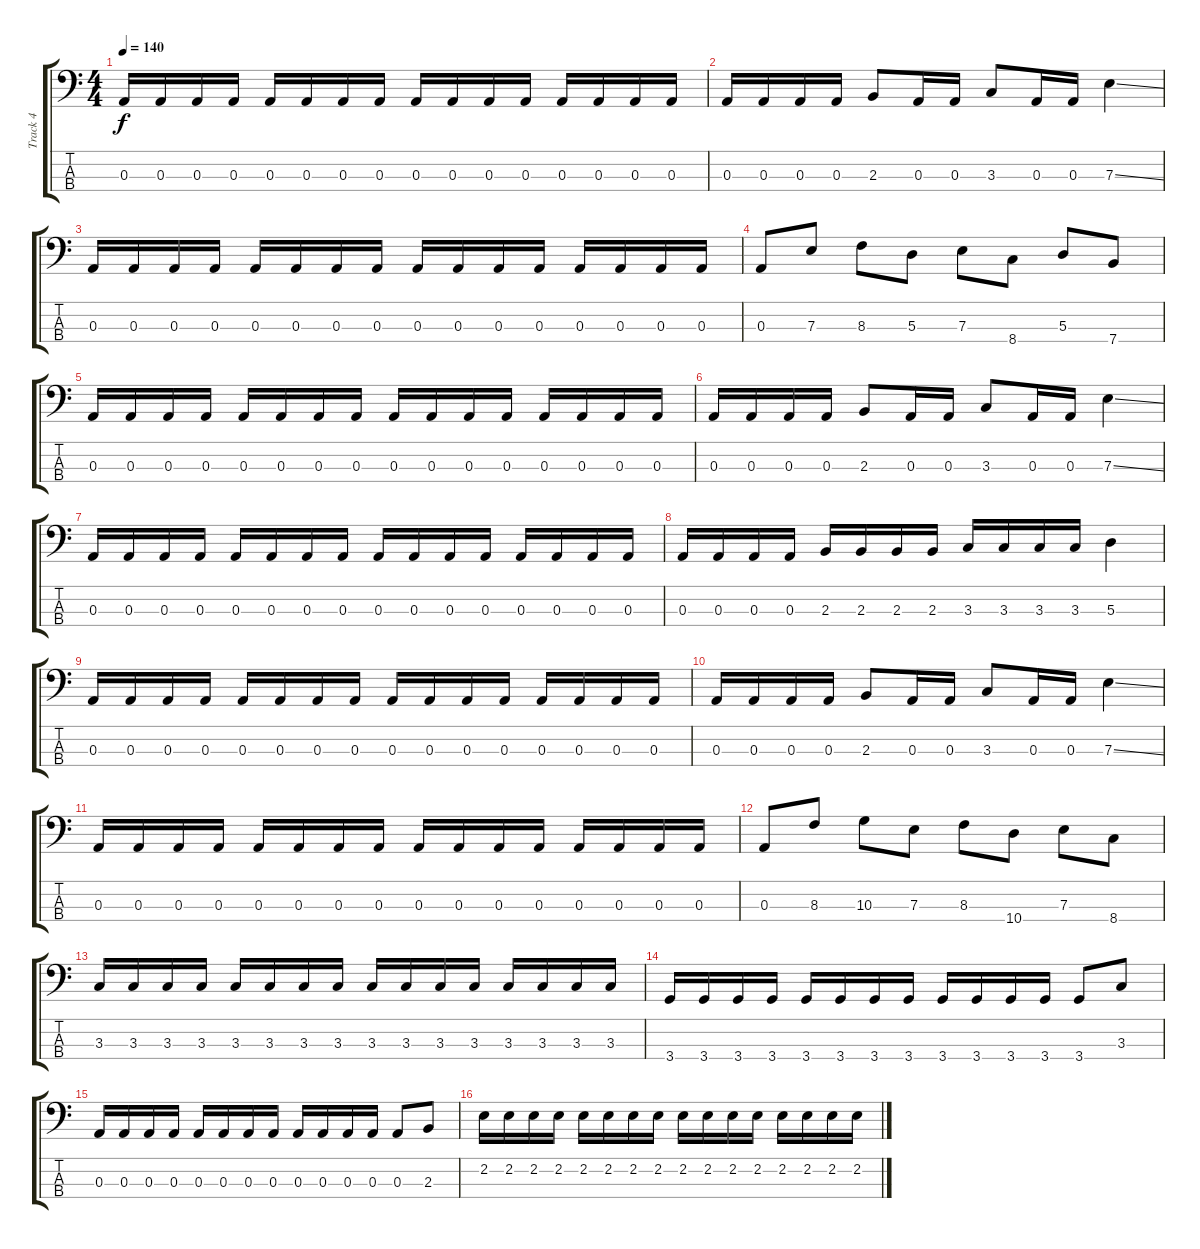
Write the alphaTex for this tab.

\track ("Track 4" "Track 4") {instrument electricbasspick}
\staff {score tabs}
\tuning (G2 D2 A1 E1) {hide}
\ts (4 4)
\tempo 140
\clef f4
\ks c
0.3.16{dy f} 0.3.16 0.3.16 0.3.16 0.3.16 0.3.16 0.3.16 0.3.16 0.3.16 0.3.16 0.3.16 0.3.16 0.3.16 0.3.16 0.3.16 0.3.16 |
0.3.16 0.3.16 0.3.16 0.3.16 2.3.8 0.3.16 0.3.16 3.3.8 0.3.16 0.3.16 7.3{ss}.4 |
0.3.16 0.3.16 0.3.16 0.3.16 0.3.16 0.3.16 0.3.16 0.3.16 0.3.16 0.3.16 0.3.16 0.3.16 0.3.16 0.3.16 0.3.16 0.3.16 |
0.3.8 7.3.8 8.3.8 5.3.8 7.3.8 8.4.8 5.3.8 7.4.8 |
0.3.16 0.3.16 0.3.16 0.3.16 0.3.16 0.3.16 0.3.16 0.3.16 0.3.16 0.3.16 0.3.16 0.3.16 0.3.16 0.3.16 0.3.16 0.3.16 |
0.3.16 0.3.16 0.3.16 0.3.16 2.3.8 0.3.16 0.3.16 3.3.8 0.3.16 0.3.16 7.3{ss}.4 |
0.3.16 0.3.16 0.3.16 0.3.16 0.3.16 0.3.16 0.3.16 0.3.16 0.3.16 0.3.16 0.3.16 0.3.16 0.3.16 0.3.16 0.3.16 0.3.16 |
0.3.16 0.3.16 0.3.16 0.3.16 2.3.16 2.3.16 2.3.16 2.3.16 3.3.16 3.3.16 3.3.16 3.3.16 5.3.4 |
0.3.16 0.3.16 0.3.16 0.3.16 0.3.16 0.3.16 0.3.16 0.3.16 0.3.16 0.3.16 0.3.16 0.3.16 0.3.16 0.3.16 0.3.16 0.3.16 |
0.3.16 0.3.16 0.3.16 0.3.16 2.3.8 0.3.16 0.3.16 3.3.8 0.3.16 0.3.16 7.3{ss}.4 |
0.3.16 0.3.16 0.3.16 0.3.16 0.3.16 0.3.16 0.3.16 0.3.16 0.3.16 0.3.16 0.3.16 0.3.16 0.3.16 0.3.16 0.3.16 0.3.16 |
0.3.8 8.3.8 10.3.8 7.3.8 8.3.8 10.4.8 7.3.8 8.4.8 |
3.3.16 3.3.16 3.3.16 3.3.16 3.3.16 3.3.16 3.3.16 3.3.16 3.3.16 3.3.16 3.3.16 3.3.16 3.3.16 3.3.16 3.3.16 3.3.16 |
3.4.16 3.4.16 3.4.16 3.4.16 3.4.16 3.4.16 3.4.16 3.4.16 3.4.16 3.4.16 3.4.16 3.4.16 3.4.8 3.3.8 |
0.3.16 0.3.16 0.3.16 0.3.16 0.3.16 0.3.16 0.3.16 0.3.16 0.3.16 0.3.16 0.3.16 0.3.16 0.3.8 2.3.8 |
2.2.16 2.2.16 2.2.16 2.2.16 2.2.16 2.2.16 2.2.16 2.2.16 2.2.16 2.2.16 2.2.16 2.2.16 2.2.16 2.2.16 2.2.16 2.2.16
